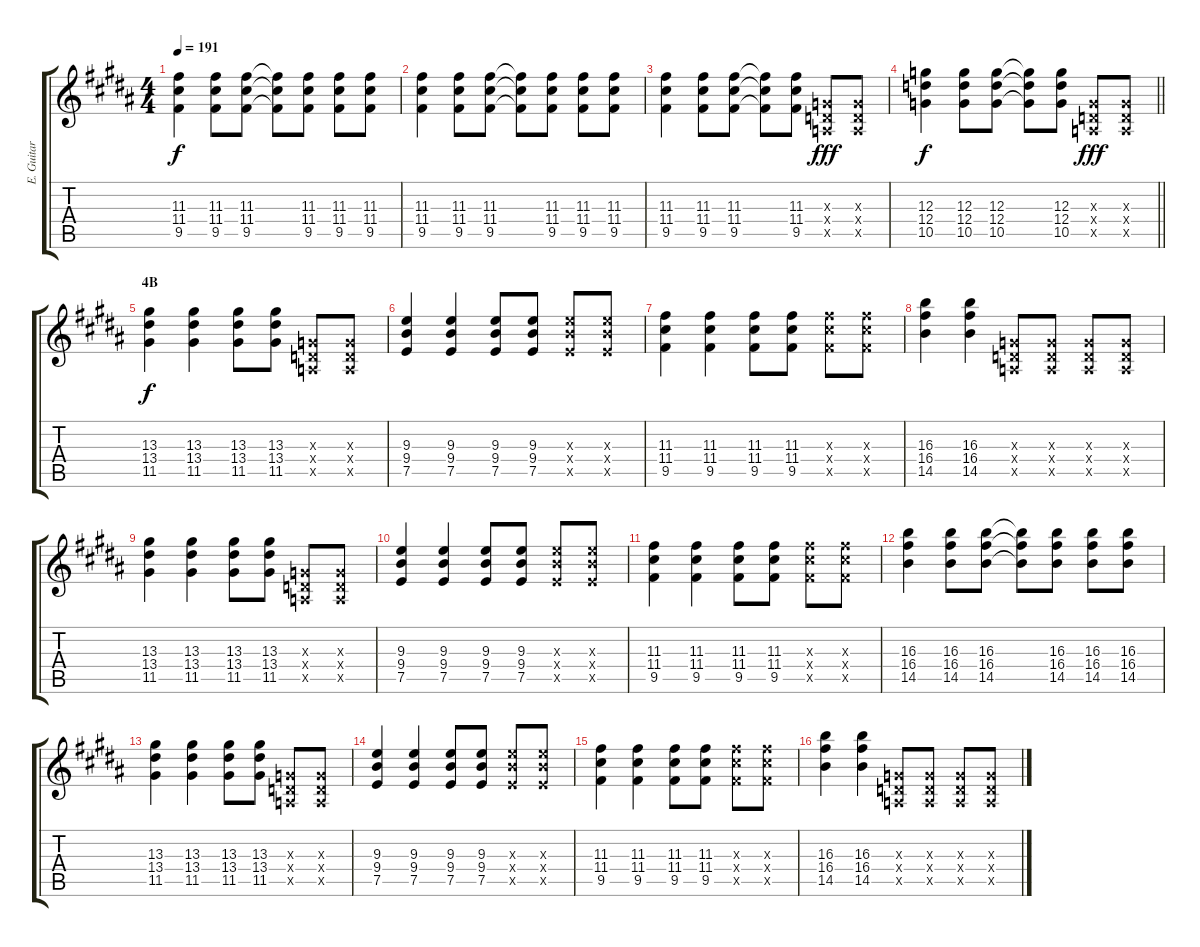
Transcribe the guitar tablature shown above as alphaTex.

\track ("E. Guitar I" "E. Guitar ") {instrument overdrivenguitar}
\staff {score tabs}
\tuning (E4 B3 G3 D3 A2 E2) {hide}
\ts (4 4)
\tempo 191
\clef g2
\ks b
(11.3 11.4 9.5).4{dy f} (11.3 11.4 9.5).8 (11.3 11.4 9.5).8 (11.3{t} 11.4{t} 9.5{t}).8 (11.3 11.4 9.5).8 (11.3 11.4 9.5).8 (11.3 11.4 9.5).8 |
(11.3 11.4 9.5).4 (11.3 11.4 9.5).8 (11.3 11.4 9.5).8 (11.3{t} 11.4{t} 9.5{t}).8 (11.3 11.4 9.5).8 (11.3 11.4 9.5).8 (11.3 11.4 9.5).8 |
(11.3 11.4 9.5).4 (11.3 11.4 9.5).8 (11.3 11.4 9.5).8 (11.3{t} 11.4{t} 9.5{t}).8 (11.3 11.4 9.5).8 (0.3{x} 0.4{x} 0.5{x}).8{dy fff} (0.3{x} 0.4{x} 0.5{x}).8 |
\barLineRight lightlight
(12.3 12.4 10.5).4{dy f} (12.3 12.4 10.5).8 (12.3 12.4 10.5).8 (12.3{t} 12.4{t} 10.5{t}).8 (12.3 12.4 10.5).8 (0.3{x} 0.4{x} 0.5{x}).8{dy fff} (0.3{x} 0.4{x} 0.5{x}).8 |
\section ("" "4B")
(13.3 13.4 11.5).4{dy f} (13.3 13.4 11.5).4 (13.3 13.4 11.5).8 (13.3 13.4 11.5).8 (0.3{x} 0.4{x} 0.5{x}).8 (0.3{x} 0.4{x} 0.5{x}).8 |
(9.3 9.4 7.5).4 (9.3 9.4 7.5).4 (9.3 9.4 7.5).8 (9.3 9.4 7.5).8 (9.3{x} 9.4{x} 7.5{x}).8 (9.3{x} 9.4{x} 7.5{x}).8 |
(11.3 11.4 9.5).4 (11.3 11.4 9.5).4 (11.3 11.4 9.5).8 (11.3 11.4 9.5).8 (11.3{x} 11.4{x} 9.5{x}).8 (11.3{x} 11.4{x} 9.5{x}).8 |
(16.3 16.4 14.5).4 (16.3 16.4 14.5).4 (0.3{x} 0.4{x} 0.5{x}).8 (0.3{x} 0.4{x} 0.5{x}).8 (0.3{x} 0.4{x} 0.5{x}).8 (0.3{x} 0.4{x} 0.5{x}).8 |
(13.3 13.4 11.5).4 (13.3 13.4 11.5).4 (13.3 13.4 11.5).8 (13.3 13.4 11.5).8 (0.3{x} 0.4{x} 0.5{x}).8 (0.3{x} 0.4{x} 0.5{x}).8 |
(9.3 9.4 7.5).4 (9.3 9.4 7.5).4 (9.3 9.4 7.5).8 (9.3 9.4 7.5).8 (9.3{x} 9.4{x} 7.5{x}).8 (9.3{x} 9.4{x} 7.5{x}).8 |
(11.3 11.4 9.5).4 (11.3 11.4 9.5).4 (11.3 11.4 9.5).8 (11.3 11.4 9.5).8 (11.3{x} 11.4{x} 9.5{x}).8 (11.3{x} 11.4{x} 9.5{x}).8 |
(16.3 16.4 14.5).4 (16.3 16.4 14.5).8 (16.3 16.4 14.5).8 (16.3{t} 16.4{t} 14.5{t}).8 (16.3 16.4 14.5).8 (16.3 16.4 14.5).8 (16.3 16.4 14.5).8 |
(13.3 13.4 11.5).4 (13.3 13.4 11.5).4 (13.3 13.4 11.5).8 (13.3 13.4 11.5).8 (0.3{x} 0.4{x} 0.5{x}).8 (0.3{x} 0.4{x} 0.5{x}).8 |
(9.3 9.4 7.5).4 (9.3 9.4 7.5).4 (9.3 9.4 7.5).8 (9.3 9.4 7.5).8 (9.3{x} 9.4{x} 7.5{x}).8 (9.3{x} 9.4{x} 7.5{x}).8 |
(11.3 11.4 9.5).4 (11.3 11.4 9.5).4 (11.3 11.4 9.5).8 (11.3 11.4 9.5).8 (11.3{x} 11.4{x} 9.5{x}).8 (11.3{x} 11.4{x} 9.5{x}).8 |
(16.3 16.4 14.5).4 (16.3 16.4 14.5).4 (0.3{x} 0.4{x} 0.5{x}).8 (0.3{x} 0.4{x} 0.5{x}).8 (0.3{x} 0.4{x} 0.5{x}).8 (0.3{x} 0.4{x} 0.5{x}).8
